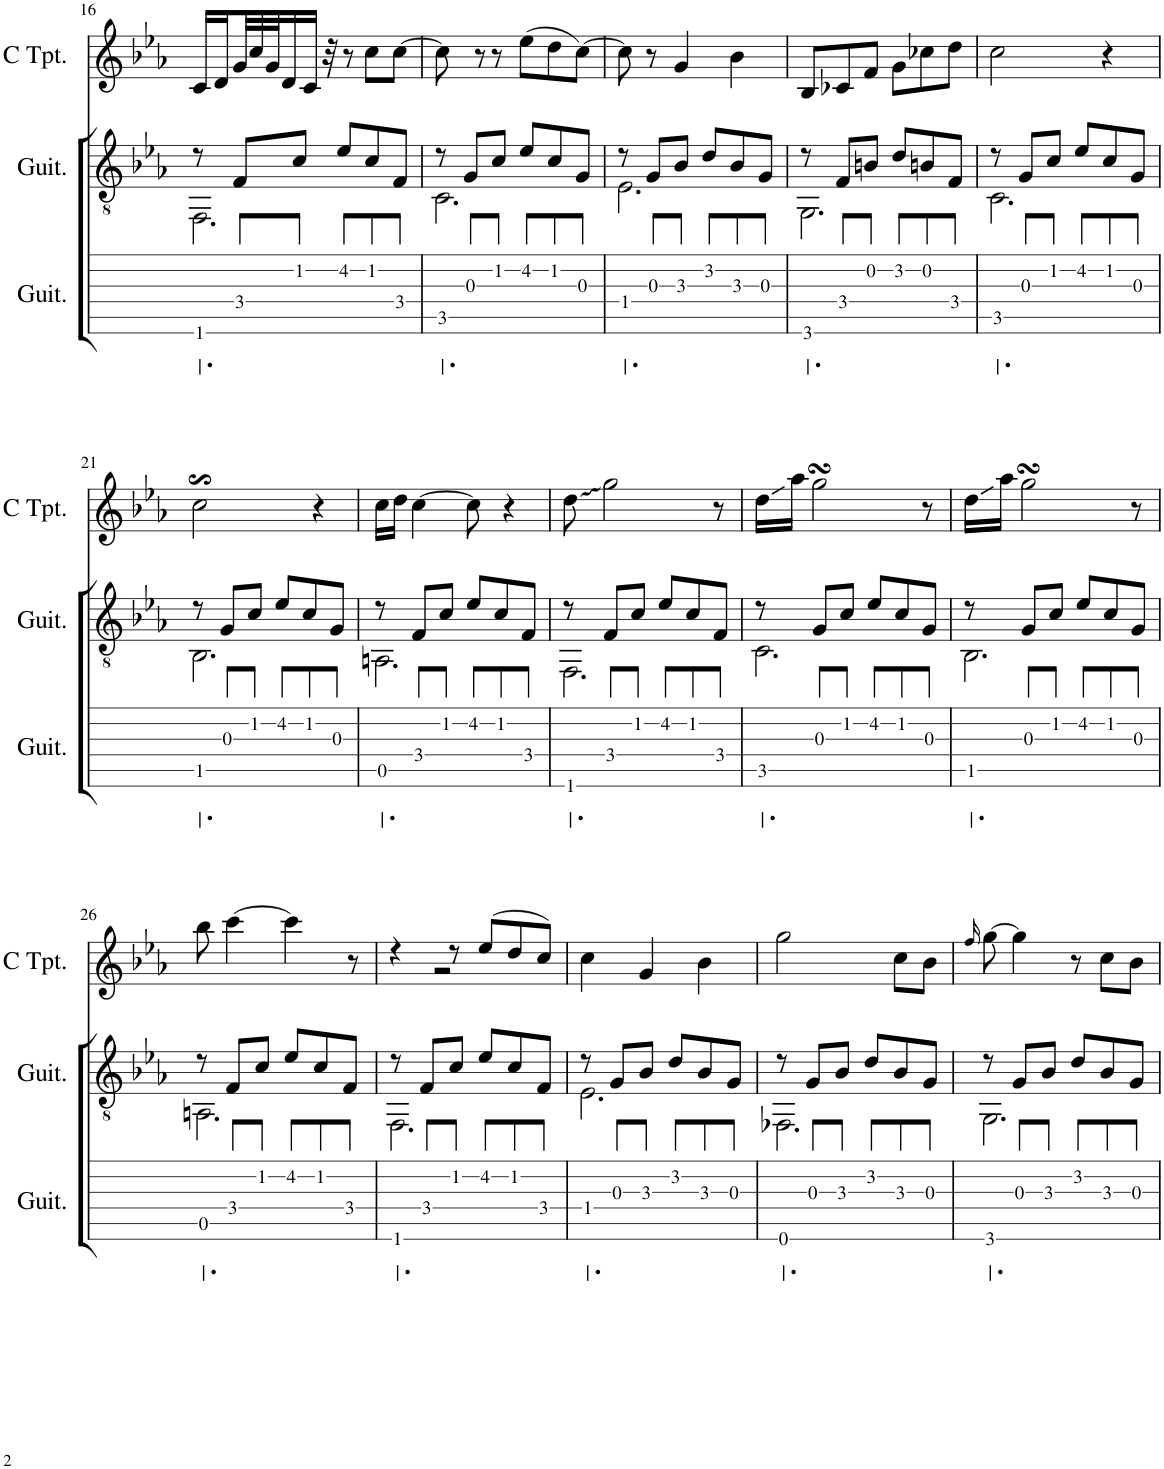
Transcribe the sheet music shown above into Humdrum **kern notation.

**kern	**kern	**kern
*part3	*part2	*part1
*staff3	*staff2	*staff1
*I"Classical Guitar	*I"Classical Guitar	*I"C Trumpet
*I'Guit.	*I'Guit.	*I'C Tpt.
!!LO:PB:g=z
*	*clefGv2	*clefG2
*k[b-e-a-]	*k[b-e-a-]	*k[b-e-a-]
*M6/8	*M6/8	*M6/8
=16	=16	=16
*^	*^	*
8r	2.FF\	8r	2.FF\	16c/LL
.	.	.	.	16d/
8F/L	.	8F/L	.	32g/L
.	.	.	.	32cc/
.	.	.	.	32g/J
.	.	.	.	16d/
8c/J	.	8c/J	.	.
.	.	.	.	16c/JJ
.	.	.	.	32r
8e-/L	.	8e-/L	.	8r
8c/	.	8c/	.	8cc\L
8F/J	.	8F/J	.	[8cc\J
=17	=17	=17	=17	=17
8r	2.C\	8r	2.C\	8cc\]
8G/L	.	8G/L	.	8r
8c/J	.	8c/J	.	8r
8e-/L	.	8e-/L	.	(8ee-\L
8c/	.	8c/	.	8dd\
8G/J	.	8G/J	.	[8cc\J)
=18	=18	=18	=18	=18
8r	2.E-\	8r	2.E-\	8cc\]
8G/L	.	8G/L	.	8r
8B-/J	.	8B-/J	.	4g/
8d/L	.	8d/L	.	.
8B-/	.	8B-/	.	4b-\
8G/J	.	8G/J	.	.
=19	=19	=19	=19	=19
8r	2.GG\	8r	2.GG\	8B-/L
8F/L	.	8F/L	.	8c-X/
8c-X/J	.	8Bn/J	.	8f/J
8e--X/L	.	8d/L	.	8g\L
8c-X/	.	8Bn/	.	8cc-X\
8F/J	.	8F/J	.	8dd\J
=20	=20	=20	=20	=20
8r	2.C\	8r	2.C\	2cc\
8G/L	.	8G/L	.	.
8c/J	.	8c/J	.	.
8e-/L	.	8e-/L	.	.
8c/	.	8c/	.	4r
8G/J	.	8G/J	.	.
!!LO:LB:g=z
=21	=21	=21	=21	=21
8r	2.BB-\	8r	2.BB-\	2ccs$SS\
8G/L	.	8G/L	.	.
8c/J	.	8c/J	.	.
8e-/L	.	8e-/L	.	.
8c/	.	8c/	.	4r
8G/J	.	8G/J	.	.
=22	=22	=22	=22	=22
8r	2.BB--X\	8r	2.AAn\	16cc\LL
.	.	.	.	16dd\JJ
8F/L	.	8F/L	.	[4cc\
8c/J	.	8c/J	.	.
8e-/L	.	8e-/L	.	8cc\]
8c/	.	8c/	.	4r
8F/J	.	8F/J	.	.
=23	=23	=23	=23	=23
8r	2.FF\	8r	2.FF\	8dd\
8F/L	.	8F/L	.	2gg\
8c/J	.	8c/J	.	.
8e-/L	.	8e-/L	.	.
8c/	.	8c/	.	.
8F/J	.	8F/J	.	8r
=24	=24	=24	=24	=24
8r	2.C\	8r	2.C\	16dd\LL
.	.	.	.	16aa-\JJ
8G/L	.	8G/L	.	2ggsSsS\
8c/J	.	8c/J	.	.
8e-/L	.	8e-/L	.	.
8c/	.	8c/	.	.
8G/J	.	8G/J	.	8r
=25	=25	=25	=25	=25
8r	2.BB-\	8r	2.BB-\	16dd\LL
.	.	.	.	16aa-\JJ
8G/L	.	8G/L	.	2ggsSsS\
8c/J	.	8c/J	.	.
8e-/L	.	8e-/L	.	.
8c/	.	8c/	.	.
8G/J	.	8G/J	.	8r
!!LO:LB:g=z
=26	=26	=26	=26	=26
8r	2.BB--X\	8r	2.AAn\	8bb-\
8F/L	.	8F/L	.	[4ccc\
8c/J	.	8c/J	.	.
8e-/L	.	8e-/L	.	4ccc\]
8c/	.	8c/	.	.
8F/J	.	8F/J	.	8r
=27	=27	=27	=27	=27
*	*	*	*	*^
8r	2.FF\	8r	2.FF\	4r	8.ryy
8F/L	.	8F/L	.	.	.
.	.	.	.	.	2r
8c/J	.	8c/J	.	8r	.
8e-/L	.	8e-/L	.	(8ee-/L	.
8c/	.	8c/	.	8dd/	.
8F/J	.	8F/J	.	8cc/J)	.
.	.	.	.	.	16ryy
*	*	*	*	*v	*v
=28	=28	=28	=28	=28
8r	2.E-\	8r	2.E-\	4cc\
8G/L	.	8G/L	.	.
8B-/J	.	8B-/J	.	4g/
8d/L	.	8d/L	.	.
8B-/	.	8B-/	.	4b-\
8G/J	.	8G/J	.	.
=29	=29	=29	=29	=29
8r	2.FF-X\	8r	2.FF-X\	2gg\
8G/L	.	8G/L	.	.
8B-/J	.	8B-/J	.	.
8d/L	.	8d/L	.	.
8B-/	.	8B-/	.	8cc\L
8G/J	.	8G/J	.	8b-\J
=30	=30	=30	=30	=30
.	.	.	.	16qff/
8r	2.GG\	8r	2.GG\	[8gg\
8G/L	.	8G/L	.	4gg\]
8B-/J	.	8B-/J	.	.
8d/L	.	8d/L	.	8r
8B-/	.	8B-/	.	8cc\L
8G/J	.	8G/J	.	8b-\J
*v	*v	*	*	*
*	*v	*v	*
=	=	=
*-	*-	*-
